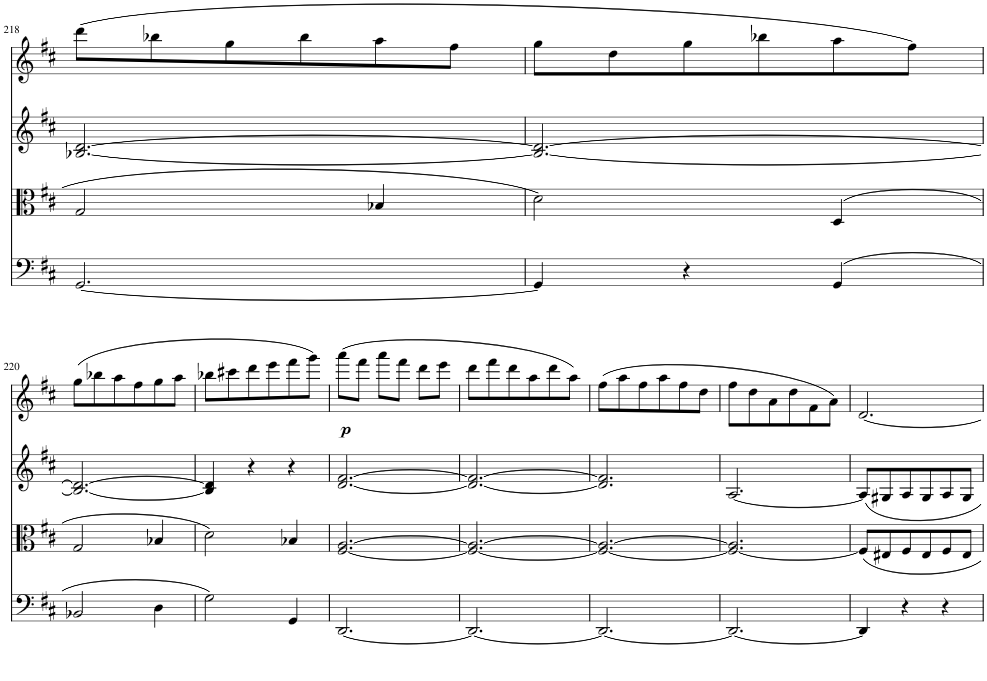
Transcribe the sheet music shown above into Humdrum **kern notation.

**kern	**kern	**kern	**kern	**dynam
*part4	*part3	*part2	*part1	*part1
*staff4	*staff3	*staff2	*staff1	*staff1
*I"Piano	*I"Piano	*I"Piano	*I"Piano	*
*I'Pno	*I'Pno	*I'Pno	*I'Pno	*
!!LO:PB:g=z
*clefF4	*clefC3	*clefG2	*clefG2	*
*k[f#c#]	*k[f#c#]	*k[f#c#]	*k[f#c#]	*
*M3/4	*M3/4	*M3/4	*M3/4	*
=218	=218	=218	=218	=218
[2.GG/	2G/	[2.B-X/ [2.d/	(8ddd\L	.
.	.	.	8bb-X\	.
.	.	.	8gg\	.
.	.	.	8bb-\	.
.	4B-X/	.	8aa\	.
.	.	.	8ff#\J	.
=219	=219	=219	=219	=219
4GG/]	2d\	2.B-/_ 2.d/_	8gg\L	.
.	.	.	8dd\	.
4r	.	.	8gg\	.
.	.	.	8bb-X\	.
(>4GG/	(>4D/	.	8aa\	.
.	.	.	8ff#\J)	.
!!LO:LB:g=z
=220	=220	=220	=220	=220
2BB-X/	2G/	2.B-/_ 2.d/_	(8gg\L	.
.	.	.	8bb-X\	.
.	.	.	8aa\	.
.	.	.	8ff#\	.
4D\	4B-X/	.	8gg\	.
.	.	.	8aa\J	.
=221	=221	=221	=221	=221
2G\)	2d\)	4B-/] 4d/]	8bb-X\L	.
.	.	.	8ccc#X\	.
.	.	4r	8ddd\	.
.	.	.	8eee\	.
4GG/	4B-X/	4r	8fff#\	.
.	.	.	8ggg\J)	.
=222	=222	=222	=222	=222
!	!	!	!	!LO:DY:b
[2.DD/	[2.F#/ [2.A/	[2.d/ [2.f#/	(8aaa\L	p
.	.	.	8fff#\J	.
.	.	.	8aaa\L	.
.	.	.	8fff#\J	.
.	.	.	8ddd\L	.
.	.	.	8eee\J	.
=223	=223	=223	=223	=223
2.DD/_	2.F#/_ 2.A/_	2.d/_ 2.f#/_	8ddd\L	.
.	.	.	8fff#\	.
.	.	.	8ddd\	.
.	.	.	8aa\	.
.	.	.	8ddd\	.
.	.	.	8aa\J)	.
=224	=224	=224	=224	=224
2.DD/_	2.F#/_ 2.A/_	2.d/] 2.f#/]	(8ff#\L	.
.	.	.	8aa\	.
.	.	.	8ff#\	.
.	.	.	8aa\	.
.	.	.	8ff#\	.
.	.	.	8dd\J	.
=225	=225	=225	=225	=225
2.DD/_	2.F#/_ 2.A/]	[2.A/	8ff#\L	.
.	.	.	8dd\	.
.	.	.	8a\	.
.	.	.	8dd\	.
.	.	.	8f#\	.
.	.	.	8a\J)	.
=226	=226	=226	=226	=226
4DD/]	8F#/L]	8A/L]	[2.d/	.
.	8E#X/	8G#X/	.	.
4r	8F#/	8A/	.	.
.	8E#/	8G#/	.	.
4r	8F#/	8A/	.	.
.	8E#/J	8G#/J	.	.
=	=	=	=	=
*-	*-	*-	*-	*-
